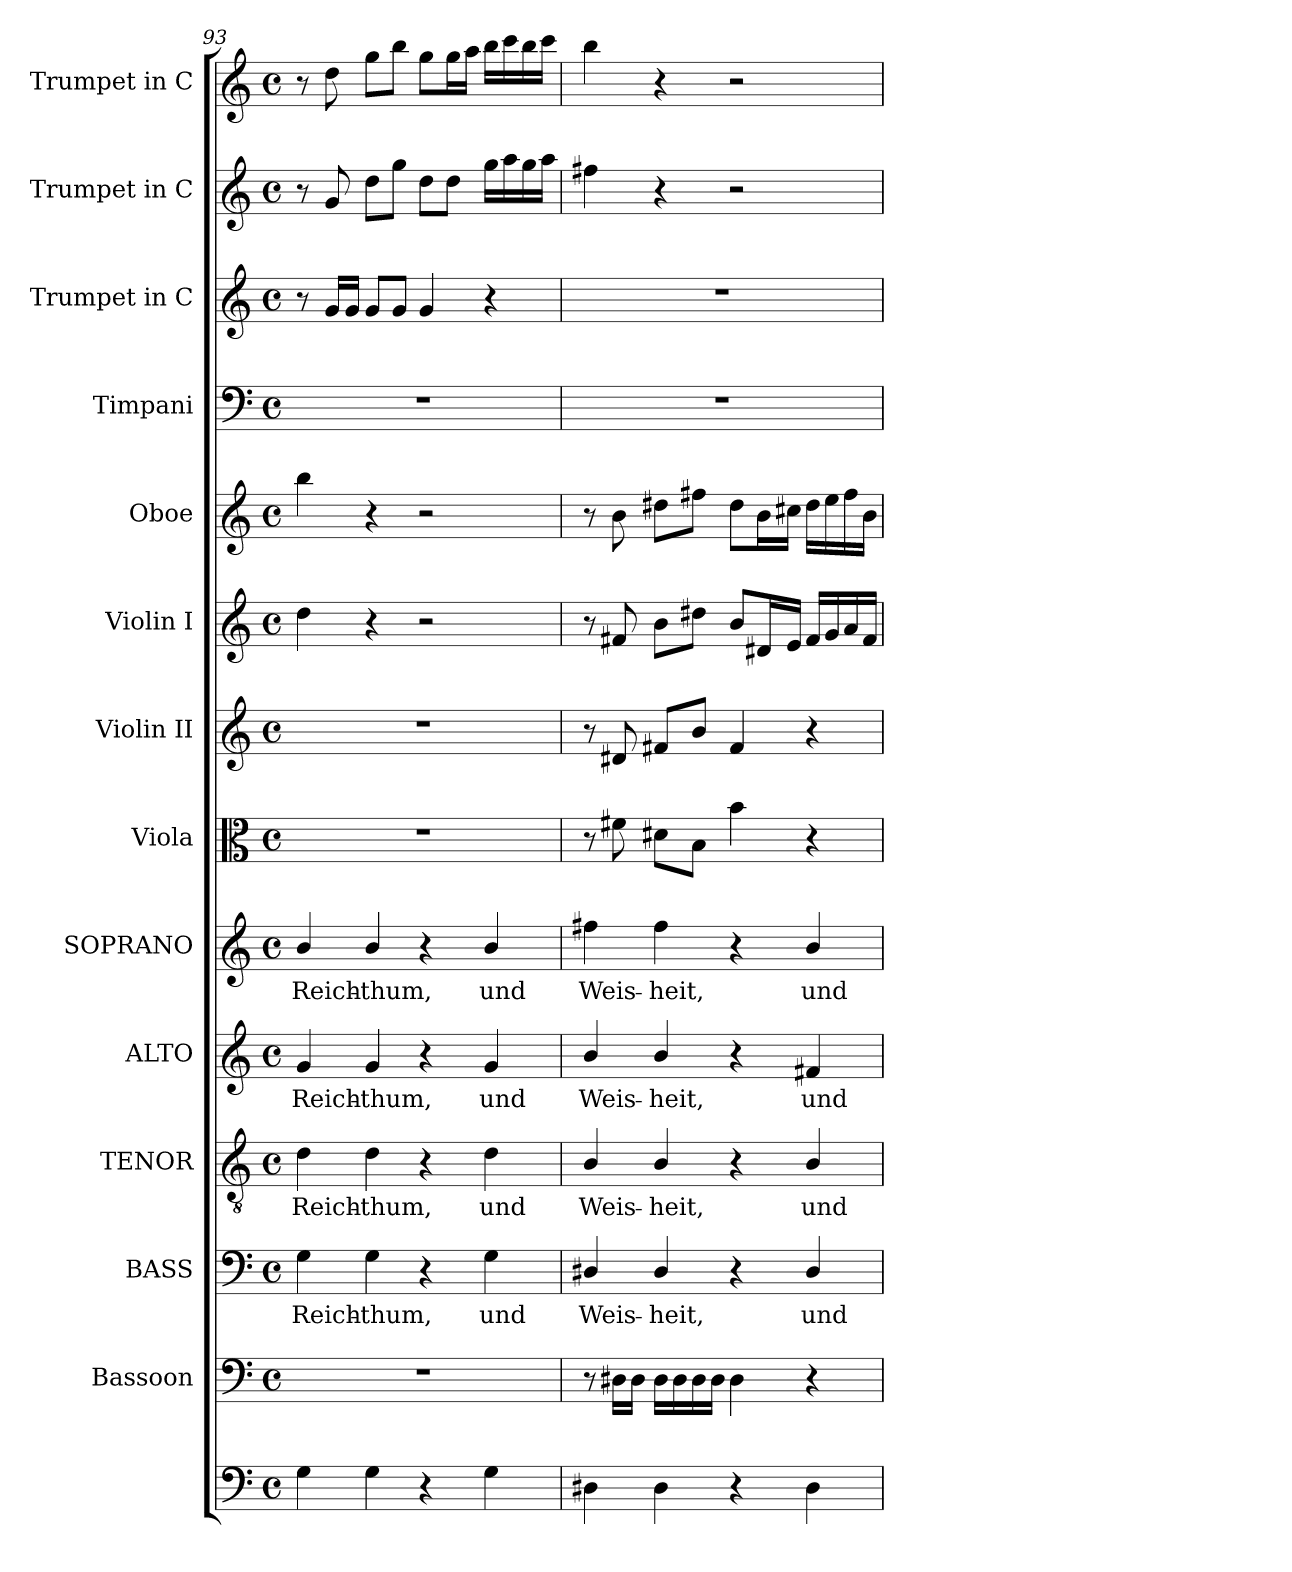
**kern	**kern	**kern	**text	**kern	**text	**kern	**text	**kern	**text	**kern	**kern	**kern	**kern	**kern	**kern	**kern	**kern
*part14	*part13	*part12	*part12	*part11	*part11	*part10	*part10	*part9	*part9	*part8	*part7	*part6	*part5	*part4	*part3	*part2	*part1
*staff14	*staff13	*staff12	*staff12	*staff11	*staff11	*staff10	*staff10	*staff9	*staff9	*staff8	*staff7	*staff6	*staff5	*staff4	*staff3	*staff2	*staff1
*	*I"Bassoon	*I"BASS	*	*I"TENOR	*	*I"ALTO	*	*I"SOPRANO	*	*I"Viola	*I"Violin II	*I"Violin I	*I"Oboe	*I"Timpani	*I"Trumpet in C	*I"Trumpet in C	*I"Trumpet in C
*	*	*	*	*	*	*I'Alto	*	*I'Soprano	*	*I'Viola	*I'Violin II	*I'Violin I	*I'Oboe	*I'Timp.	*	*	*
*clefF4	*clefF4	*clefF4	*	*clefGv2	*	*clefG2	*	*clefG2	*	*clefC3	*clefG2	*clefG2	*clefG2	*clefF4	*clefG2	*clefG2	*clefG2
*	*	*	*	*ITrd7c12	*	*	*	*	*	*	*	*	*	*	*	*	*
*k[]	*k[]	*k[]	*	*k[]	*	*k[]	*	*k[]	*	*k[]	*k[]	*k[]	*k[]	*k[]	*k[]	*k[]	*k[]
*C:	*C:	*C:	*	*C:	*	*C:	*	*C:	*	*C:	*C:	*C:	*C:	*C:	*C:	*C:	*C:
*M4/4	*M4/4	*M4/4	*	*M4/4	*	*M4/4	*	*M4/4	*	*M4/4	*M4/4	*M4/4	*M4/4	*M4/4	*M4/4	*M4/4	*M4/4
*met(c)	*met(c)	*met(c)	*	*met(c)	*	*met(c)	*	*met(c)	*	*met(c)	*met(c)	*met(c)	*met(c)	*met(c)	*met(c)	*met(c)	*met(c)
=93	=93	=93	=93	=93	=93	=93	=93	=93	=93	=93	=93	=93	=93	=93	=93	=93	=93
!	!	!	!LO:LY:b:color=#000000	!	!	!	!	!	!	!	!	!	!	!	!	!	!
!	!	!	!	!	!LO:LY:b:color=#000000	!	!	!	!	!	!	!	!	!	!	!	!
!	!	!	!	!	!	!	!LO:LY:b:color=#000000	!	!	!	!	!	!	!	!	!	!
!	!	!	!	!	!	!	!	!	!LO:LY:b:color=#000000	!	!	!	!	!	!	!	!
4Gi\	1r	4Gi\	Reich-	4Di\	Reich-	4gi/	Reich-	4bi/	Reich-	1r	1r	4ddi\	4bbi\	1r	8r	8r	8r
.	.	.	.	.	.	.	.	.	.	.	.	.	.	.	16gi/LL	8gi/	8ddi\
.	.	.	.	.	.	.	.	.	.	.	.	.	.	.	16gi/JJ	.	.
!	!	!	!LO:LY:b:color=#000000	!	!	!	!	!	!	!	!	!	!	!	!	!	!
!	!	!	!	!	!LO:LY:b:color=#000000	!	!	!	!	!	!	!	!	!	!	!	!
!	!	!	!	!	!	!	!LO:LY:b:color=#000000	!	!	!	!	!	!	!	!	!	!
!	!	!	!	!	!	!	!	!	!LO:LY:b:color=#000000	!	!	!	!	!	!	!	!
4Gi\	.	4Gi\	-thum,	4Di\	-thum,	4gi/	-thum,	4bi/	-thum,	.	.	4r	4r	.	8gi/L	8ddi\L	8ggi\L
.	.	.	.	.	.	.	.	.	.	.	.	.	.	.	8gi/J	8ggi\J	8bbi\J
4r	.	4r	.	4r	.	4r	.	4r	.	.	.	2r	2r	.	4gi/	8ddi\L	8ggi\L
.	.	.	.	.	.	.	.	.	.	.	.	.	.	.	.	8ddi\J	16ggi\L
.	.	.	.	.	.	.	.	.	.	.	.	.	.	.	.	.	16aai\JJ
!	!	!	!LO:LY:b:color=#000000	!	!	!	!	!	!	!	!	!	!	!	!	!	!
!	!	!	!	!	!LO:LY:b:color=#000000	!	!	!	!	!	!	!	!	!	!	!	!
!	!	!	!	!	!	!	!LO:LY:b:color=#000000	!	!	!	!	!	!	!	!	!	!
!	!	!	!	!	!	!	!	!	!LO:LY:b:color=#000000	!	!	!	!	!	!	!	!
4Gi\	.	4Gi\	und	4Di\	und	4gi/	und	4bi/	und	.	.	.	.	.	4r	16ggi\LL	16bbi\LL
.	.	.	.	.	.	.	.	.	.	.	.	.	.	.	.	16aai\	16ccci\
.	.	.	.	.	.	.	.	.	.	.	.	.	.	.	.	16ggi\	16bbi\
.	.	.	.	.	.	.	.	.	.	.	.	.	.	.	.	16aai\JJ	16ccci\JJ
!!LO:PB:g=z
=94	=94	=94	=94	=94	=94	=94	=94	=94	=94	=94	=94	=94	=94	=94	=94	=94	=94
!	!	!	!LO:LY:b:color=#000000	!	!	!	!	!	!	!	!	!	!	!	!	!	!
!	!	!	!	!	!LO:LY:b:color=#000000	!	!	!	!	!	!	!	!	!	!	!	!
!	!	!	!	!	!	!	!LO:LY:b:color=#000000	!	!	!	!	!	!	!	!	!	!
!	!	!	!	!	!	!	!	!	!LO:LY:b:color=#000000	!	!	!	!	!	!	!	!
4D#Xi\	8r	4D#Xi/	Weis-	4BBi/	Weis-	4bi/	Weis-	4ff#Xi\	Weis-	8r	8r	8r	8r	1r	1r	4ff#Xi\	4bbi\
.	16D#Xi\LL	.	.	.	.	.	.	.	.	8f#Xi\	8d#Xi/	8f#Xi/	8bi\	.	.	.	.
.	16D#i\JJ	.	.	.	.	.	.	.	.	.	.	.	.	.	.	.	.
!	!	!	!LO:LY:b:color=#000000	!	!	!	!	!	!	!	!	!	!	!	!	!	!
!	!	!	!	!	!LO:LY:b:color=#000000	!	!	!	!	!	!	!	!	!	!	!	!
!	!	!	!	!	!	!	!LO:LY:b:color=#000000	!	!	!	!	!	!	!	!	!	!
!	!	!	!	!	!	!	!	!	!LO:LY:b:color=#000000	!	!	!	!	!	!	!	!
4D#i\	16D#i\LL	4D#i/	-heit,	4BBi/	-heit,	4bi/	-heit,	4ff#i\	-heit,	8d#Xi\L	8f#Xi/L	8bi\L	8dd#Xi\L	.	.	4r	4r
.	16D#i\	.	.	.	.	.	.	.	.	.	.	.	.	.	.	.	.
.	16D#i\	.	.	.	.	.	.	.	.	8Bi\J	8bi/J	8dd#Xi\J	8ff#Xi\J	.	.	.	.
.	16D#i\JJ	.	.	.	.	.	.	.	.	.	.	.	.	.	.	.	.
4r	4D#i\	4r	.	4r	.	4r	.	4r	.	4bi\	4f#i/	8bi/L	8dd#i\L	.	.	2r	2r
.	.	.	.	.	.	.	.	.	.	.	.	16d#Xi/L	16bi\L	.	.	.	.
.	.	.	.	.	.	.	.	.	.	.	.	16ei/JJ	16cc#Xi\JJ	.	.	.	.
!	!	!	!LO:LY:b:color=#000000	!	!	!	!	!	!	!	!	!	!	!	!	!	!
!	!	!	!	!	!LO:LY:b:color=#000000	!	!	!	!	!	!	!	!	!	!	!	!
!	!	!	!	!	!	!	!LO:LY:b:color=#000000	!	!	!	!	!	!	!	!	!	!
!	!	!	!	!	!	!	!	!	!LO:LY:b:color=#000000	!	!	!	!	!	!	!	!
4D#i\	4r	4D#i/	und	4BBi/	und	4f#Xi/	und	4bi/	und	4r	4r	16f#i/LL	16dd#i\LL	.	.	.	.
.	.	.	.	.	.	.	.	.	.	.	.	16gi/	16eei\	.	.	.	.
.	.	.	.	.	.	.	.	.	.	.	.	16ai/	16ff#i\	.	.	.	.
.	.	.	.	.	.	.	.	.	.	.	.	16f#i/JJ	16bi\JJ	.	.	.	.
=	=	=	=	=	=	=	=	=	=	=	=	=	=	=	=	=	=
*-	*-	*-	*-	*-	*-	*-	*-	*-	*-	*-	*-	*-	*-	*-	*-	*-	*-
